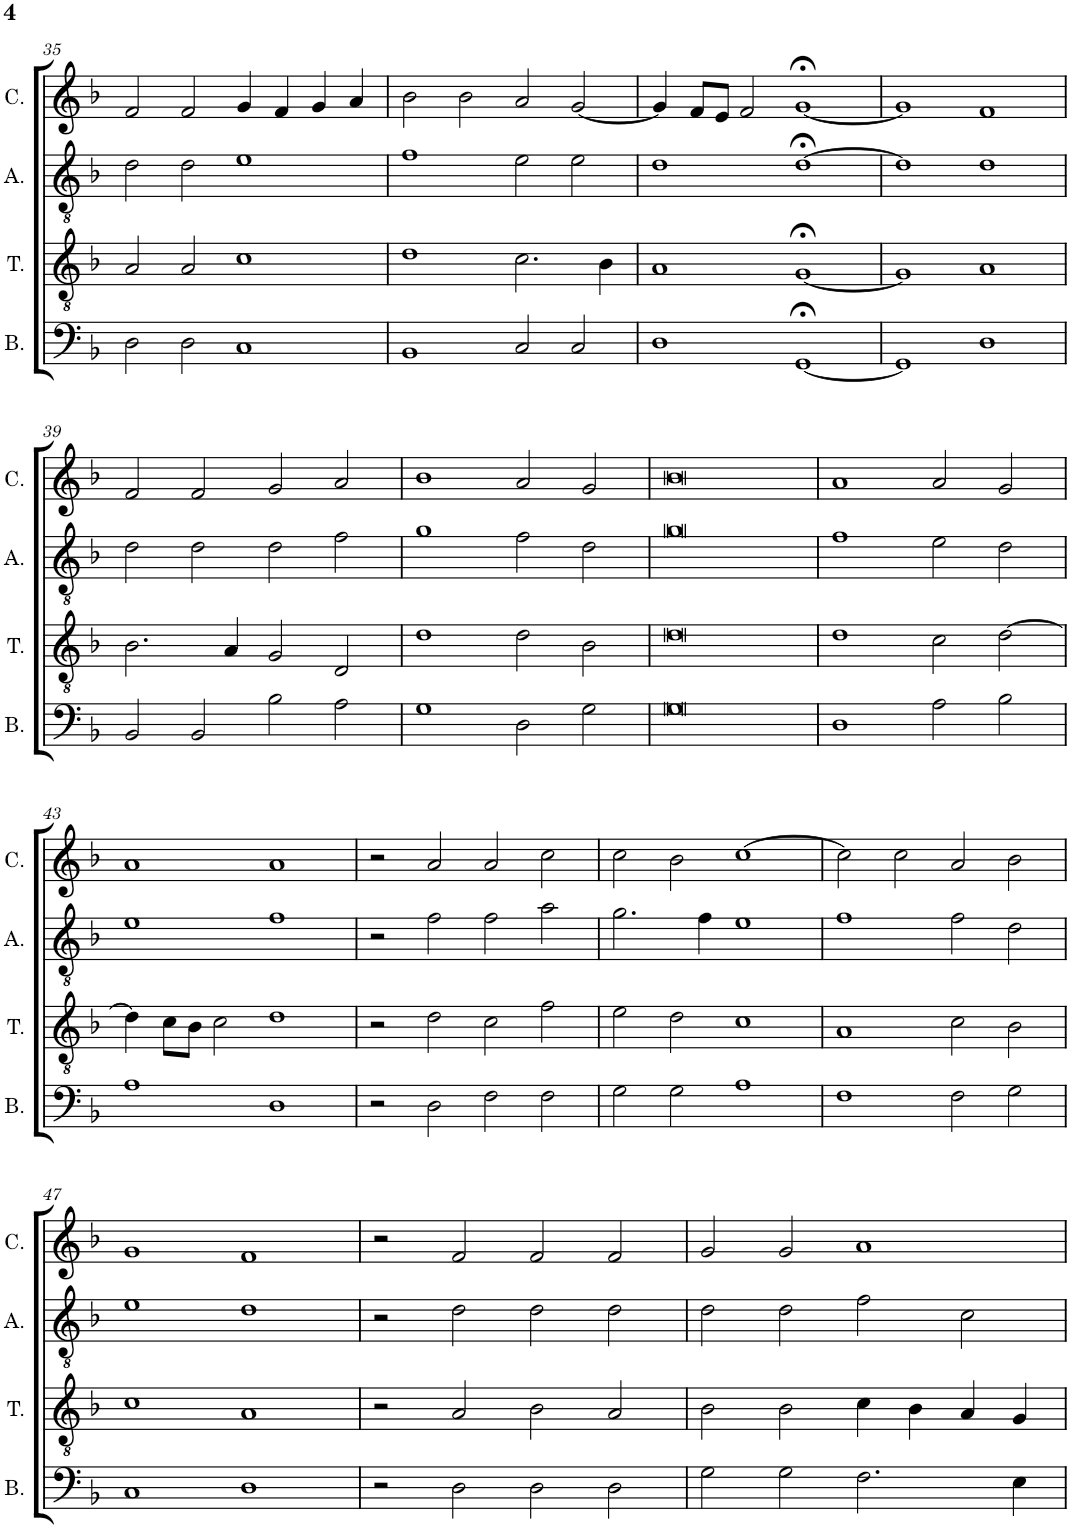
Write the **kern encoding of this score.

**kern	**kern	**kern	**kern
*part4	*part3	*part2	*part1
*staff4	*staff3	*staff2	*staff1
*I"Bassus	*I"Tenor	*I"Altus	*I"Cantus
*I'B.	*I'T.	*I'A.	*I'C.
!!LO:PB:g=z
*clefF4	*clefGv2	*clefGv2	*clefG2
*k[b-]	*k[b-]	*k[b-]	*k[b-]
*M2/1	*M2/1	*M2/1	*M2/1
=35	=35	=35	=35
2D\	2A/	2d\	2f/
2D\	2A/	2d\	2f/
1C	1c	1e	4g/
.	.	.	4f/
.	.	.	4g/
.	.	.	4a/
=36	=36	=36	=36
1BB-	1d	1f	2b-\
.	.	.	2b-\
2C/	2.c\	2e\	2a/
2C/	.	2e\	[2g/
.	4B-\	.	.
=37	=37	=37	=37
1D	1A	1d	4g/]
.	.	.	8f/L
.	.	.	8e/J
.	.	.	2f/
[1GG;<	[1G;<	[1d;<	[1g;<
=38	=38	=38	=38
1GG]	1G]	1d]	1g]
1D	1A	1d	1f
!!LO:LB:g=z
=39	=39	=39	=39
2BB-/	2.B-\	2d\	2f/
2BB-/	.	2d\	2f/
.	4A/	.	.
2B-\	2G/	2d\	2g/
2A\	2D/	2f\	2a/
=40	=40	=40	=40
1G	1d	1g	1b-
2D\	2d\	2f\	2a/
2G\	2B-\	2d\	2g/
=41	=41	=41	=41
0G	0d	0g	0b-
=42	=42	=42	=42
1D	1d	1f	1a
2A\	2c\	2e\	2a/
2B-\	[2d\	2d\	2g/
!!LO:LB:g=z
=43	=43	=43	=43
1A	4d\]	1e	1a
.	8c\L	.	.
.	8B-\J	.	.
.	2c\	.	.
1D	1d	1f	1a
=44	=44	=44	=44
2r	2r	2r	2r
2D\	2d\	2f\	2a/
2F\	2c\	2f\	2a/
2F\	2f\	2a\	2cc\
=45	=45	=45	=45
2G\	2e\	2.g\	2cc\
2G\	2d\	.	2b-\
.	.	4f\	.
1A	1c	1e	[1cc
=46	=46	=46	=46
1F	1A	1f	2cc\]
.	.	.	2cc\
2F\	2c\	2f\	2a/
2G\	2B-\	2d\	2b-\
!!LO:LB:g=z
=47	=47	=47	=47
1C	1c	1e	1g
1D	1A	1d	1f
=48	=48	=48	=48
2r	2r	2r	2r
2D\	2A/	2d\	2f/
2D\	2B-\	2d\	2f/
2D\	2A/	2d\	2f/
=49	=49	=49	=49
2G\	2B-\	2d\	2g/
2G\	2B-\	2d\	2g/
2.F\	4c\	2f\	1a
.	4B-\	.	.
.	4A/	2c\	.
4E\	4G/	.	.
=	=	=	=
*-	*-	*-	*-
